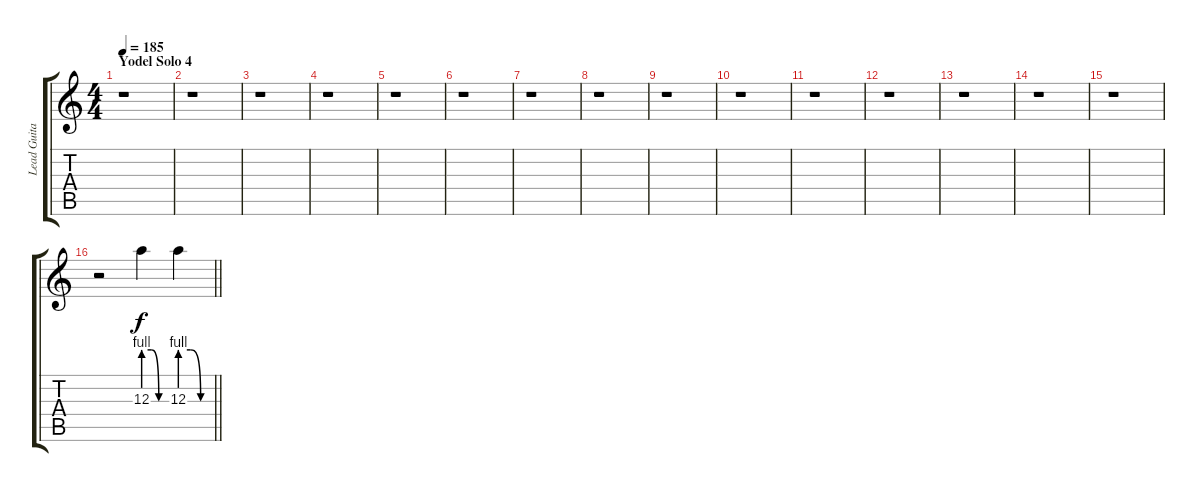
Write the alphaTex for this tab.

\track ("Lead Guitar" "Lead Guita") {instrument overdrivenguitar}
\staff {score tabs}
\tuning (E4 B3 G3 D3 A2 E2) {hide}
\ts (4 4)
\section ("" "Yodel Solo 4")
\tempo 185
\clef g2
\ks c
r.1{dy fff} |
r.1 |
r.1 |
r.1 |
r.1 |
r.1 |
r.1 |
r.1 |
r.1 |
r.1 |
r.1 |
r.1 |
r.1 |
r.1 |
r.1 |
\barLineRight lightlight
r.2{volume 13} 12.3{be (custom 0 4 20 4 40 0 60 0)}.4{dy f} 12.3{be (custom 0 4 20 4 40 0 60 0)}.4
